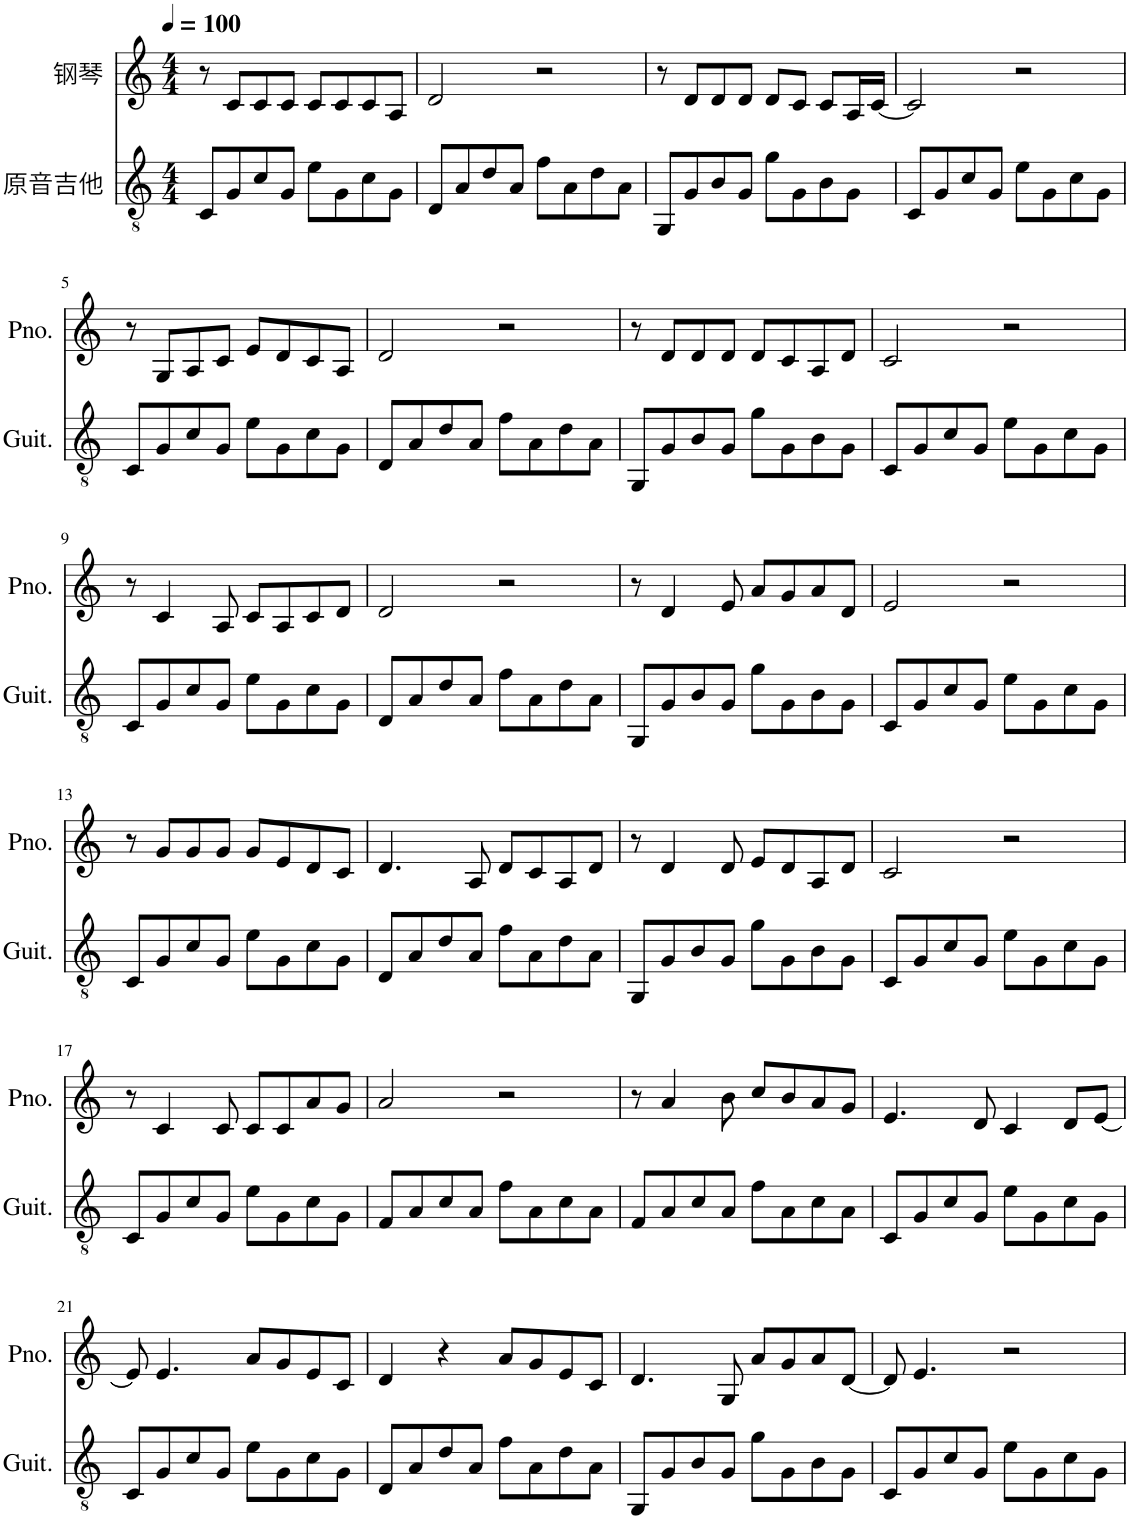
**kern	**kern
*part2	*part1
*staff2	*staff1
*I"原音吉他	*I"钢琴
*clefGv2	*clefG2
*k[]	*k[]
*M4/4	*M4/4
*MM100	*MM100
=1	=1
8C/L	8r
8G/	8c/L
8c/	8c/
8G/J	8c/J
8e\L	8c/L
8G\	8c/
8c\	8c/
8G\J	8A/J
=2	=2
8D/L	2d/
8A/	.
8d/	.
8A/J	.
8f\L	2r
8A\	.
8d\	.
8A\J	.
=3	=3
8GG/L	8r
8G/	8d/L
8B/	8d/
8G/J	8d/J
8g\L	8d/L
8G\	8c/J
8B\	8c/L
8G\J	16A/L
.	[16c/JJ
=4	=4
8C/L	2c/]
8G/	.
8c/	.
8G/J	.
8e\L	2r
8G\	.
8c\	.
8G\J	.
!!LO:LB:g=z
=5	=5
8C/L	8r
8G/	8G/L
8c/	8A/
8G/J	8c/J
8e\L	8e/L
8G\	8d/
8c\	8c/
8G\J	8A/J
=6	=6
8D/L	2d/
8A/	.
8d/	.
8A/J	.
8f\L	2r
8A\	.
8d\	.
8A\J	.
=7	=7
8GG/L	8r
8G/	8d/L
8B/	8d/
8G/J	8d/J
8g\L	8d/L
8G\	8c/
8B\	8A/
8G\J	8d/J
=8	=8
8C/L	2c/
8G/	.
8c/	.
8G/J	.
8e\L	2r
8G\	.
8c\	.
8G\J	.
!!LO:LB:g=z
=9	=9
8C/L	8r
8G/	4c/
8c/	.
8G/J	8A/
8e\L	8c/L
8G\	8A/
8c\	8c/
8G\J	8d/J
=10	=10
8D/L	2d/
8A/	.
8d/	.
8A/J	.
8f\L	2r
8A\	.
8d\	.
8A\J	.
=11	=11
8GG/L	8r
8G/	4d/
8B/	.
8G/J	8e/
8g\L	8a/L
8G\	8g/
8B\	8a/
8G\J	8d/J
=12	=12
8C/L	2e/
8G/	.
8c/	.
8G/J	.
8e\L	2r
8G\	.
8c\	.
8G\J	.
!!LO:LB:g=z
=13	=13
8C/L	8r
8G/	8g/L
8c/	8g/
8G/J	8g/J
8e\L	8g/L
8G\	8e/
8c\	8d/
8G\J	8c/J
=14	=14
8D/L	4.d/
8A/	.
8d/	.
8A/J	8A/
8f\L	8d/L
8A\	8c/
8d\	8A/
8A\J	8d/J
=15	=15
8GG/L	8r
8G/	4d/
8B/	.
8G/J	8d/
8g\L	8e/L
8G\	8d/
8B\	8A/
8G\J	8d/J
=16	=16
8C/L	2c/
8G/	.
8c/	.
8G/J	.
8e\L	2r
8G\	.
8c\	.
8G\J	.
!!LO:LB:g=z
=17	=17
8C/L	8r
8G/	4c/
8c/	.
8G/J	8c/
8e\L	8c/L
8G\	8c/
8c\	8a/
8G\J	8g/J
=18	=18
8F/L	2a/
8A/	.
8c/	.
8A/J	.
8f\L	2r
8A\	.
8c\	.
8A\J	.
=19	=19
8F/L	8r
8A/	4a/
8c/	.
8A/J	8b\
8f\L	8cc/L
8A\	8b/
8c\	8a/
8A\J	8g/J
=20	=20
8C/L	4.e/
8G/	.
8c/	.
8G/J	8d/
8e\L	4c/
8G\	.
8c\	8d/L
8G\J	[8e/J
!!LO:LB:g=z
=21	=21
8C/L	8e/]
8G/	4.e/
8c/	.
8G/J	.
8e\L	8a/L
8G\	8g/
8c\	8e/
8G\J	8c/J
=22	=22
8D/L	4d/
8A/	.
8d/	4r
8A/J	.
8f\L	8a/L
8A\	8g/
8d\	8e/
8A\J	8c/J
=23	=23
8GG/L	4.d/
8G/	.
8B/	.
8G/J	8G/
8g\L	8a/L
8G\	8g/
8B\	8a/
8G\J	[8d/J
=24	=24
8C/L	8d/]
8G/	4.e/
8c/	.
8G/J	.
8e\L	2r
8G\	.
8c\	.
8G\J	.
=	=
*-	*-
